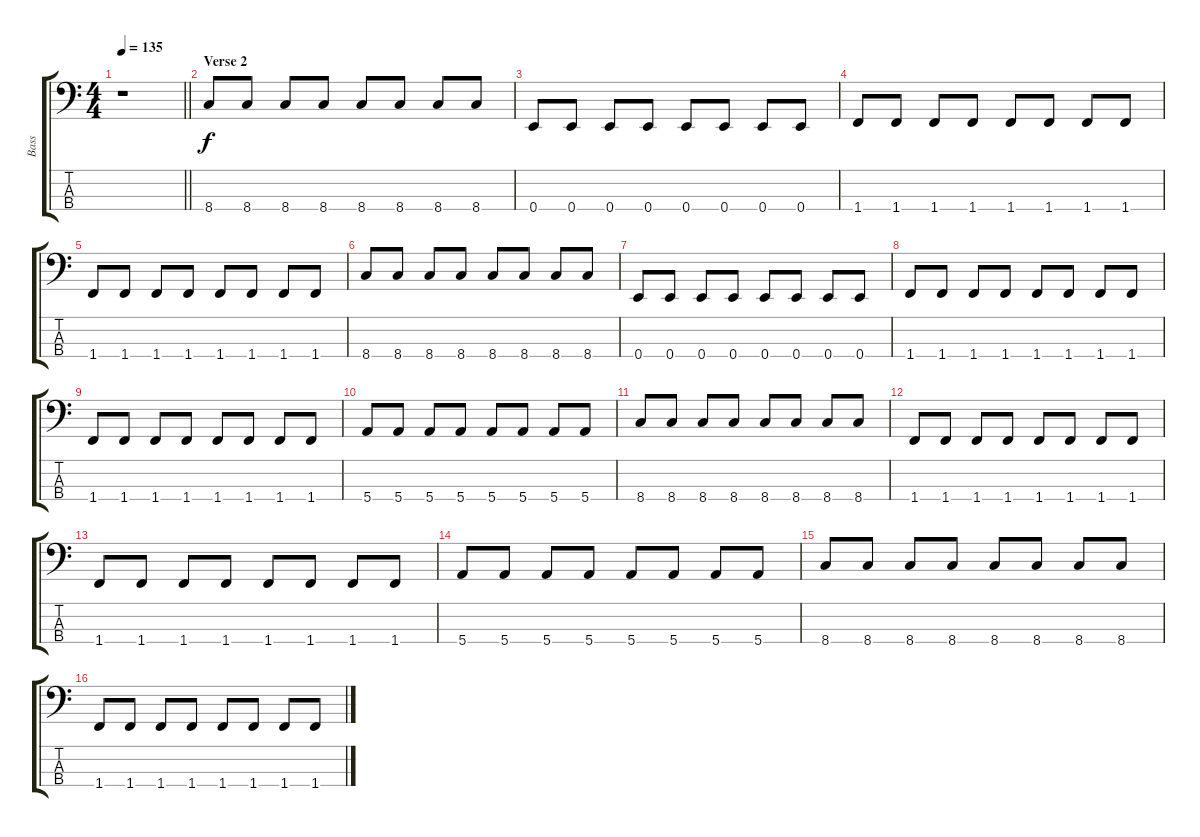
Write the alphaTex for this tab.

\track ("Bass" "Bass") {instrument electricbassfinger}
\staff {score tabs}
\tuning (G2 D2 A1 E1) {hide}
\ts (4 4)
\tempo 135
\clef f4
\barLineRight lightlight
\ks c
r.1{dy f} |
\section ("" "Verse 2")
8.4.8{volume 10} 8.4.8 8.4.8 8.4.8 8.4.8 8.4.8 8.4.8 8.4.8 |
0.4.8 0.4.8 0.4.8 0.4.8 0.4.8 0.4.8 0.4.8 0.4.8 |
1.4.8 1.4.8 1.4.8 1.4.8 1.4.8 1.4.8 1.4.8 1.4.8 |
1.4.8 1.4.8 1.4.8 1.4.8 1.4.8 1.4.8 1.4.8 1.4.8 |
8.4.8 8.4.8 8.4.8 8.4.8 8.4.8 8.4.8 8.4.8 8.4.8 |
0.4.8 0.4.8 0.4.8 0.4.8 0.4.8 0.4.8 0.4.8 0.4.8 |
1.4.8 1.4.8 1.4.8 1.4.8 1.4.8 1.4.8 1.4.8 1.4.8 |
1.4.8 1.4.8 1.4.8 1.4.8 1.4.8 1.4.8 1.4.8 1.4.8 |
5.4.8 5.4.8 5.4.8 5.4.8 5.4.8 5.4.8 5.4.8 5.4.8 |
8.4.8 8.4.8 8.4.8 8.4.8 8.4.8 8.4.8 8.4.8 8.4.8 |
1.4.8 1.4.8 1.4.8 1.4.8 1.4.8 1.4.8 1.4.8 1.4.8 |
1.4.8 1.4.8 1.4.8 1.4.8 1.4.8 1.4.8 1.4.8 1.4.8 |
5.4.8{volume 13} 5.4.8 5.4.8 5.4.8 5.4.8 5.4.8 5.4.8 5.4.8 |
8.4.8 8.4.8 8.4.8 8.4.8 8.4.8 8.4.8 8.4.8 8.4.8 |
1.4.8 1.4.8 1.4.8 1.4.8 1.4.8 1.4.8 1.4.8 1.4.8
